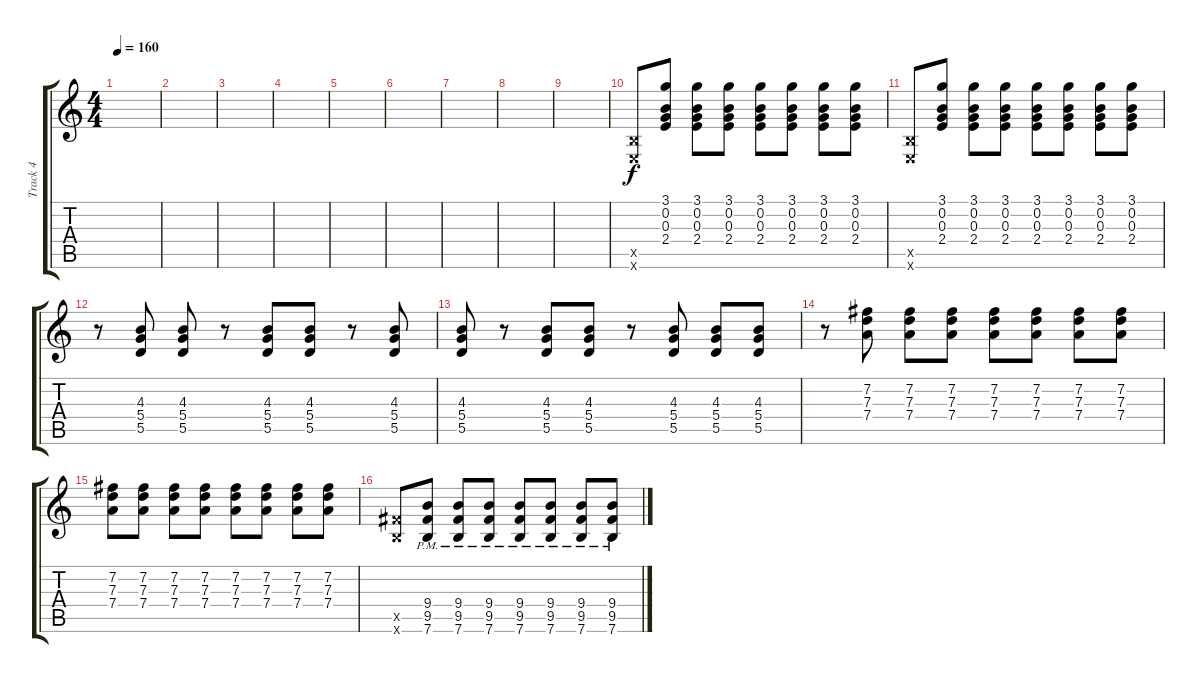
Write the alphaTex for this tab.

\track ("Track 4" "Track 4") {instrument distortionguitar}
\staff {score tabs}
\tuning (E4 B3 G3 D3 A2 E2) {hide}
\ts (4 4)
\tempo 160
\clef g2
\ks c
|
|
|
|
|
|
|
|
|
(2.5{x} 0.6{x}).8{volume 13} (3.1 0.2 0.3 2.4).8 (3.1 0.2 0.3 2.4).8 (3.1 0.2 0.3 2.4).8 (3.1 0.2 0.3 2.4).8 (3.1 0.2 0.3 2.4).8 (3.1 0.2 0.3 2.4).8 (3.1 0.2 0.3 2.4).8 |
(2.5{x} 0.6{x}).8 (3.1 0.2 0.3 2.4).8 (3.1 0.2 0.3 2.4).8 (3.1 0.2 0.3 2.4).8 (3.1 0.2 0.3 2.4).8 (3.1 0.2 0.3 2.4).8 (3.1 0.2 0.3 2.4).8 (3.1 0.2 0.3 2.4).8 |
r.8 (4.3 5.4 5.5).8 (4.3 5.4 5.5).8 r.8 (4.3 5.4 5.5).8 (4.3 5.4 5.5).8 r.8 (4.3 5.4 5.5).8 |
(4.3 5.4 5.5).8 r.8 (4.3 5.4 5.5).8 (4.3 5.4 5.5).8 r.8 (4.3 5.4 5.5).8 (4.3 5.4 5.5).8 (4.3 5.4 5.5).8 |
r.8 (7.2 7.3 7.4).8 (7.2 7.3 7.4).8 (7.2 7.3 7.4).8 (7.2 7.3 7.4).8 (7.2 7.3 7.4).8 (7.2 7.3 7.4).8 (7.2 7.3 7.4).8 |
(7.2 7.3 7.4).8 (7.2 7.3 7.4).8 (7.2 7.3 7.4).8 (7.2 7.3 7.4).8 (7.2 7.3 7.4).8 (7.2 7.3 7.4).8 (7.2 7.3 7.4).8 (7.2 7.3 7.4).8 |
(9.5{x} 7.6{x}).8 (9.4{pm} 9.5{pm} 7.6{pm}).8 (9.4{pm} 9.5{pm} 7.6{pm}).8 (9.4{pm} 9.5{pm} 7.6{pm}).8 (9.4{pm} 9.5{pm} 7.6{pm}).8 (9.4{pm} 9.5{pm} 7.6{pm}).8 (9.4{pm} 9.5{pm} 7.6{pm}).8 (9.4{pm} 9.5{pm} 7.6{pm}).8
